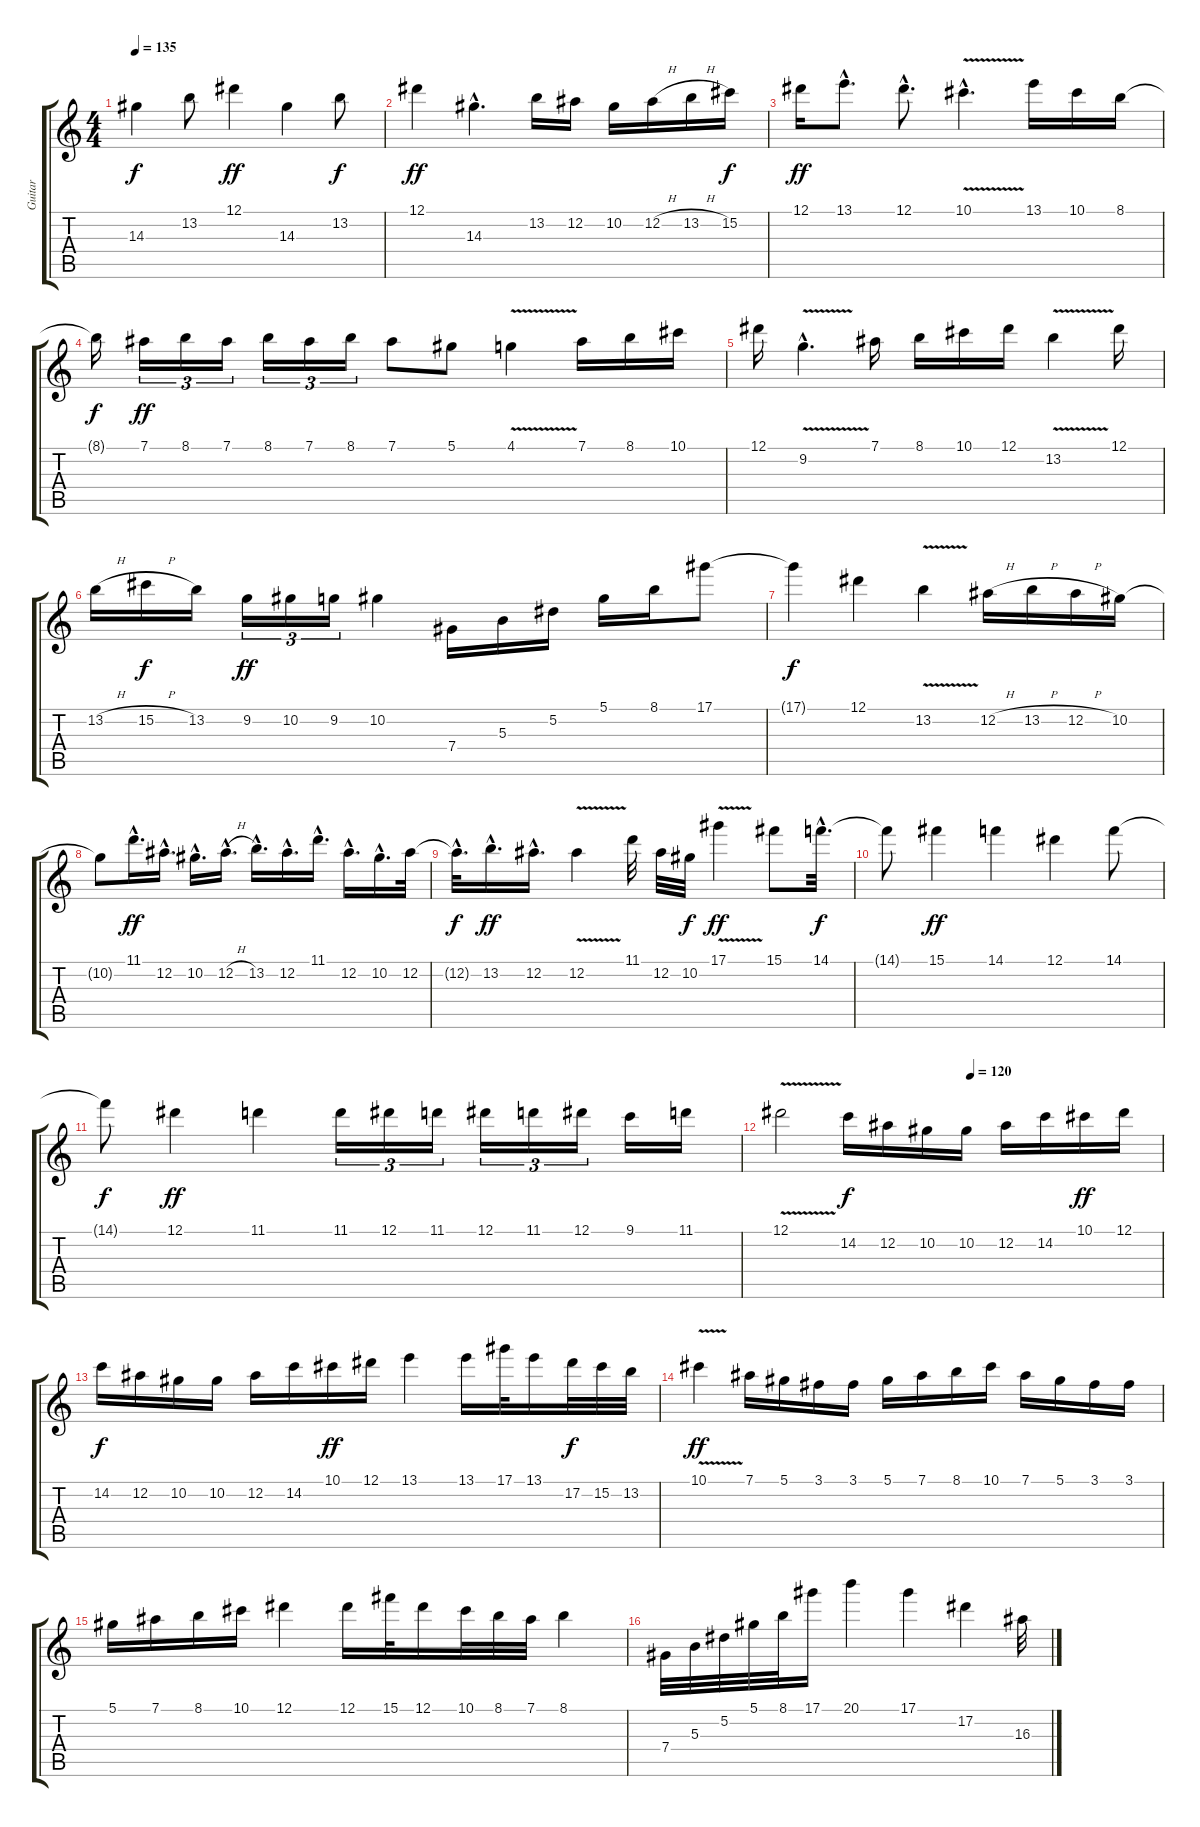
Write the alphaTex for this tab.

\track ("Guitar" "Guitar") {instrument overdrivenguitar}
\staff {score tabs}
\tuning (Eb4 Bb3 Gb3 Db3 Ab2 Eb2) {hide}
\ts (4 4)
\tempo 135
\clef g2
\ks c
14.3.4{dy f instrument overdrivenguitar} 13.2.8 12.1.4{dy ff} 14.3.4 13.2.8{dy f} |
12.1.4{dy ff} 14.3{hac}.4{d} 13.2.16 12.2.16 10.2.16 12.2{h}.16 13.2{h}.16 15.2.16{dy f} |
12.1.16{dy ff} 13.1{hac}.8{d} 12.1{hac}.8{d} 10.1{v hac}.4{d} 13.1.16 10.1.16 8.1.16 |
8.1{t}.16{dy f} 7.1.16{tu (3 2) dy ff} 8.1.16{tu (3 2)} 7.1.16{tu (3 2)} 8.1.16{tu (3 2)} 7.1.16{tu (3 2)} 8.1.16{tu (3 2)} 7.1.8 5.1.8 4.1{v}.4 7.1.16 8.1.16 10.1.16 |
12.1.16 9.2{v hac}.4{d} 7.1.16 8.1.16 10.1.16 12.1.16 13.2{v}.4 12.1.16 |
13.2{h}.16 15.2{h}.16{dy f} 13.2.16 9.2.16{tu (3 2) dy ff} 10.2.16{tu (3 2)} 9.2.16{tu (3 2)} 10.2.4 7.4.16 5.3.16 5.2.16 5.1.16 8.1.16 17.1.8 |
17.1{t}.4{dy f} 12.1.4 13.2{v}.4 12.2{h}.16 13.2{h}.16 12.2{h}.16 10.2.16 |
10.2{t}.8 11.1{hac}.16{d dy ff} 12.2{hac}.16{d} 10.2{hac}.16{d} 12.2{h hac}.16{d} 13.2{hac}.16{d} 12.2{hac}.16{d} 11.1{hac}.16{d} 12.2{hac}.16{d} 10.2{hac}.16{d} 12.2.32 |
12.2{hac t}.32{d dy f} 13.2{hac}.16{d dy ff} 12.2{hac}.16{d} 12.2{v}.4 11.1.32 12.2.32 10.2.32{dy f} 17.1{v}.4{dy ff} 15.1.8 14.1{hac}.32{d dy f} |
14.1{t}.8 15.1.4{dy ff} 14.1.4 12.1.4 14.1.8 |
14.1{t}.8{dy f} 12.1.4{dy ff} 11.1.4 11.1.16{tu (3 2)} 12.1.16{tu (3 2)} 11.1.16{tu (3 2)} 12.1.16{tu (3 2)} 11.1.16{tu (3 2)} 12.1.16{tu (3 2)} 9.1.16 11.1.16 |
\tempo (120 0.5)
12.1{v}.2 14.2.16{dy f} 12.2.16 10.2.16 10.2.16 12.2.16 14.2.16 10.1.16{dy ff} 12.1.16 |
14.2.16{dy f} 12.2.16 10.2.16 10.2.16 12.2.16 14.2.16 10.1.16{dy ff} 12.1.16 13.1.4 13.1.16 17.1.32 13.1.16 17.2.32{dy f} 15.2.32 13.2.32 |
10.1{v}.4{dy ff} 7.1.16 5.1.16 3.1.16 3.1.16 5.1.16 7.1.16 8.1.16 10.1.16 7.1.16 5.1.16 3.1.16 3.1.16 |
5.1.16 7.1.16 8.1.16 10.1.16 12.1.4 12.1.16 15.1.32 12.1.16 10.1.32 8.1.32 7.1.32 8.1.4 |
7.4.32 5.3.32 5.2.32 5.1.32 8.1.32 17.1.16 20.1.4 17.1.4 17.2.4 16.3.32
